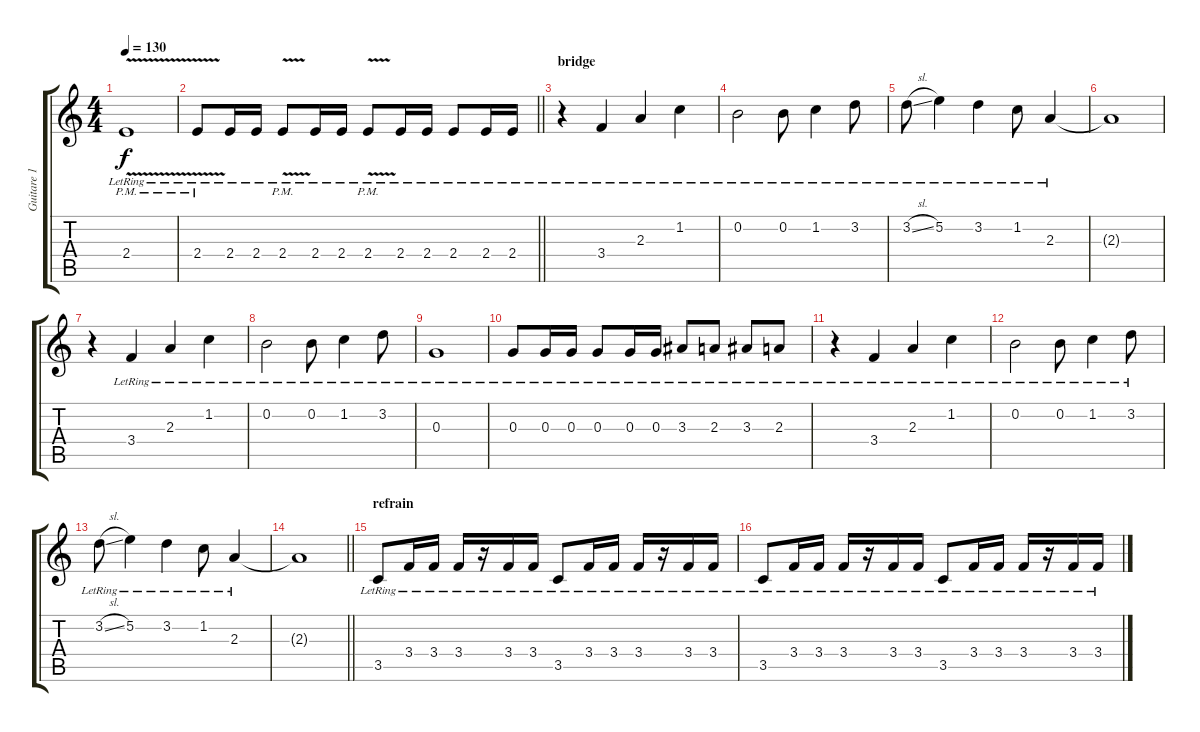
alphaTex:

\track ("Guitare 1" "Guitare 1") {instrument electricguitarjazz}
\staff {score tabs}
\tuning (E4 B3 G3 D3 A2 E2) {hide}
\ts (4 4)
\tempo 130
\clef g2
\ks c
2.4{v pm lr}.1{dy f} |
\barLineRight lightlight
2.4{v pm lr}.8 2.4{lr}.16 2.4{lr}.16 2.4{v pm lr}.8 2.4{lr}.16 2.4{lr}.16 2.4{v pm lr}.8 2.4{lr}.16 2.4{lr}.16 2.4{lr}.8 2.4{lr}.16 2.4{lr}.16 |
\section ("" "bridge")
r.4 3.4{lr}.4 2.3{lr}.4 1.2{lr}.4 |
0.2{lr}.2 0.2{lr}.8 1.2{lr}.4 3.2{lr}.8 |
3.2{sl lr}.8 5.2{lr}.4 3.2{lr}.4 1.2{lr}.8 2.3{lr}.4 |
2.3{t}.1 |
r.4 3.4{lr}.4 2.3{lr}.4 1.2{lr}.4 |
0.2{lr}.2 0.2{lr}.8 1.2{lr}.4 3.2{lr}.8 |
0.3{lr}.1 |
0.3{lr}.8 0.3{lr}.16 0.3{lr}.16 0.3{lr}.8 0.3{lr}.16 0.3{lr}.16 3.3{lr}.8 2.3{lr}.8 3.3{lr}.8 2.3{lr}.8 |
r.4 3.4{lr}.4 2.3{lr}.4 1.2{lr}.4 |
0.2{lr}.2 0.2{lr}.8 1.2{lr}.4 3.2{lr}.8 |
3.2{sl lr}.8 5.2{lr}.4 3.2{lr}.4 1.2{lr}.8 2.3{lr}.4 |
\barLineRight lightlight
2.3{t}.1 |
\section ("" "refrain")
3.5{lr}.8 3.4{lr}.16 3.4{lr}.16 3.4{lr}.16 r.16 3.4{lr}.16 3.4{lr}.16 3.5{lr}.8 3.4{lr}.16 3.4{lr}.16 3.4{lr}.16 r.16 3.4{lr}.16 3.4{lr}.16 |
3.5{lr}.8 3.4{lr}.16 3.4{lr}.16 3.4{lr}.16 r.16 3.4{lr}.16 3.4{lr}.16 3.5{lr}.8 3.4{lr}.16 3.4{lr}.16 3.4{lr}.16 r.16 3.4{lr}.16 3.4{lr}.16
